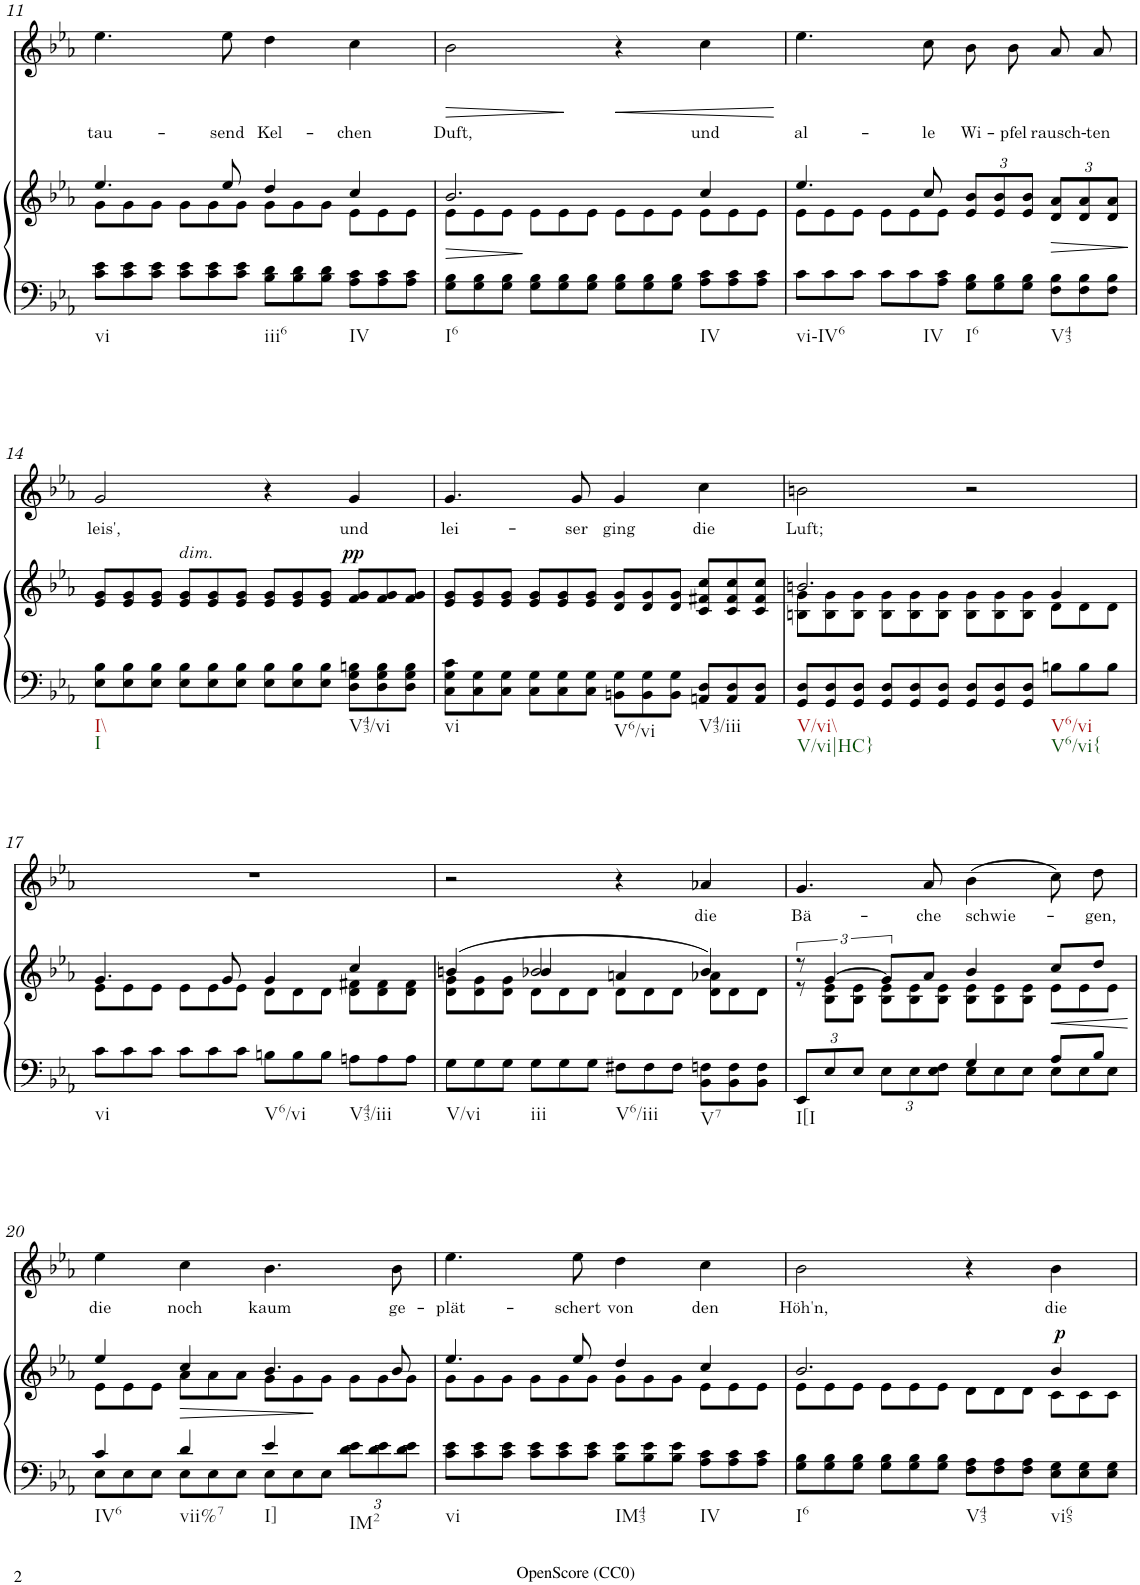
**kern	**kern	**dynam	**kern	**text	**dynam
*part2	*part2	*part2	*part1	*part1	*part1
*staff3	*staff2	*staff2/3	*staff1	*staff1	*staff1
*I"Piano	*	*	*I"Voice	*	*
*I'Pno	*	*	*	*	*
!!LO:PB:g=z
*clefF4	*clefG2	*	*clefG2	*	*
*k[b-e-a-]	*k[b-e-a-]	*	*k[b-e-a-]	*	*
*M4/4	*M4/4	*	*M4/4	*	*
*met(c)	*met(c)	*	*met(c)	*	*
=11	=11	=11	=11	=11	=11
*	*^	*	*	*	*
*Xbrackettup	*	*Xbrackettup	*	*	*	*
!LO:TX:b:t=vi	!	!	!	!	!	!
!	!	!	!	!	!LO:LY:b	!
12c\ 12e-\L	4.ee-/	12g\L	.	4.ee-\	tau-	.
12c\ 12e-\	.	12g\	.	.	.	.
12c\ 12e-\J	.	12g\J	.	.	.	.
12c\ 12e-\L	.	12g\L	.	.	.	.
12c\ 12e-\	.	12g\	.	.	.	.
!	!	!	!	!	!LO:LY:b	!
.	8ee-/	.	.	8ee-\	-send	.
12c\ 12e-\J	.	12g\J	.	.	.	.
!LO:TX:b:t=iii6	!	!	!	!	!	!
!	!	!	!	!	!LO:LY:b	!
12B-\ 12d\L	4dd/	12g\L	.	4dd\	Kel-	.
12B-\ 12d\	.	12g\	.	.	.	.
12B-\ 12d\J	.	12g\J	.	.	.	.
!LO:TX:b:t=IV	!	!	!	!	!	!
!	!	!	!	!	!LO:LY:b	!
12A-\ 12c\L	4cc/	12e-\L	.	4cc\	-chen	.
12A-\ 12c\	.	12e-\	.	.	.	.
12A-\ 12c\J	.	12e-\J	.	.	.	.
=12	=12	=12	=12	=12	=12	=12
!LO:TX:b:t=I6	!	!	!	!	!	!
!	!	!	!LO:HP:b	!	!LO:LY:b	!LO:HP:b
12G\ 12B-\L	2.b-/	12e-\L	>	2b-\	Duft,	>
12G\ 12B-\	.	12e-\	.	.	.	.
12G\ 12B-\J	.	12e-\J	.	.	.	.
12G\ 12B-\L	.	12e-\L	]	.	.	.
12G\ 12B-\	.	12e-\	.	.	.	.
12G\ 12B-\J	.	12e-\J	.	.	.	.
!	!	!	!	!	!	!LO:HP:n=1:b
12G\ 12B-\L	.	12e-\L	.	4r	.	] <
12G\ 12B-\	.	12e-\	.	.	.	.
12G\ 12B-\J	.	12e-\J	.	.	.	.
!LO:TX:b:t=IV	!	!	!	!	!	!
!	!	!	!	!	!LO:LY:b	!
12A-\ 12c\L	4cc/	12e-\L	.	4cc\	und	.
12A-\ 12c\	.	12e-\	.	.	.	.
12A-\ 12c\J	.	12e-\J	.	.	.	.
*	*v	*v	*	*	*	*
.	.	.	.	.	[
=13	=13	=13	=13	=13	=13
*	*^	*	*	*	*
!LO:TX:b:t=vi-IV6	!	!	!	!	!	!
!	!	!	!	!	!LO:LY:b	!
12c\L	4.ee-/	12e-\L	.	4.ee-\	al-	.
12c\	.	12e-\	.	.	.	.
12c\J	.	12e-\J	.	.	.	.
12c\L	.	12e-\L	.	.	.	.
!LO:TX:b:t=IV	!	!	!	!	!	!
12c\	.	12e-\	.	.	.	.
!	!	!	!	!	!LO:LY:b	!
.	8cc/	.	.	8cc\	-le	.
12A-\ 12c\J	.	12e-\J	.	.	.	.
!LO:TX:b:t=I6	!	!	!	!	!	!
!	!	!	!	!	!LO:LY:b	!
12G\ 12B-\L	12e-/ 12b-/L	2ryy	.	8b-\L	Wi-	.
12G\ 12B-\	12e-/ 12b-/	.	.	.	.	.
!	!	!	!	!	!LO:LY:b	!
.	.	.	.	8b-\J	-pfel	.
12G\ 12B-\J	12e-/ 12b-/J	.	.	.	.	.
!LO:TX:b:t=V43	!	!	!	!	!	!
!	!	!	!LO:HP:b	!	!LO:LY:b	!
12F\ 12B-\L	12d/ 12a-/L	.	>	8a-/L	rausch-	.
12F\ 12B-\	12d/ 12a-/	.	.	.	.	.
!	!	!	!	!	!LO:LY:b	!
.	.	.	.	8a-/J	-ten	.
12F\ 12B-\J	12d/ 12a-/J	.	.	.	.	.
*	*v	*v	*	*	*	*
.	.	]	.	.	.
!!LO:LB:g=z
=14	=14	=14	=14	=14	=14
!LO:TX:b:t=I\\	!	!	!	!	!
!LO:TX:b:t=I	!	!	!	!	!
!	!	!	!	!LO:LY:b	!
12E-\ 12B-\L	12e-/ 12g/L	.	2g/	leis',	.
12E-\ 12B-\	12e-/ 12g/	.	.	.	.
12E-\ 12B-\J	12e-/ 12g/J	.	.	.	.
!	!LO:TX:a:i:t=dim.	!	!	!	!
12E-\ 12B-\L	12e-/ 12g/L	.	.	.	.
12E-\ 12B-\	12e-/ 12g/	.	.	.	.
12E-\ 12B-\J	12e-/ 12g/J	.	.	.	.
12E-\ 12B-\L	12e-/ 12g/L	.	4r	.	.
12E-\ 12B-\	12e-/ 12g/	.	.	.	.
12E-\ 12B-\J	12e-/ 12g/J	.	.	.	.
!LO:TX:b:t=V43/vi	!	!	!	!	!
!	!	!LO:DY:a	!	!LO:LY:b	!
12D\ 12G\ 12Bn\L	12f/ 12g/L	pp	4g/	und	.
12D\ 12G\ 12B\	12f/ 12g/	.	.	.	.
12D\ 12G\ 12B\J	12f/ 12g/J	.	.	.	.
=15	=15	=15	=15	=15	=15
!LO:TX:b:t=vi	!	!	!	!	!
!	!	!	!	!LO:LY:b	!
12C\ 12G\ 12c\L	12e-/ 12g/L	.	4.g/	lei-	.
12C\ 12G\	12e-/ 12g/	.	.	.	.
12C\ 12G\J	12e-/ 12g/J	.	.	.	.
12C\ 12G\L	12e-/ 12g/L	.	.	.	.
12C\ 12G\	12e-/ 12g/	.	.	.	.
!	!	!	!	!LO:LY:b	!
.	.	.	8g/	-ser	.
12C\ 12G\J	12e-/ 12g/J	.	.	.	.
!LO:TX:b:t=V6/vi	!	!	!	!	!
!	!	!	!	!LO:LY:b	!
12BBn\ 12G\L	12d/ 12g/L	.	4g/	ging	.
12BB\ 12G\	12d/ 12g/	.	.	.	.
12BB\ 12G\J	12d/ 12g/J	.	.	.	.
!LO:TX:b:t=V43/iii	!	!	!	!	!
!	!	!	!	!LO:LY:b	!
12AAn/ 12D/L	12c/ 12f#X/ 12cc/L	.	4cc\	die	.
12AA/ 12D/	12c/ 12f#/ 12cc/	.	.	.	.
12AA/ 12D/J	12c/ 12f#/ 12cc/J	.	.	.	.
=16	=16	=16	=16	=16	=16
*	*^	*	*	*	*
!LO:TX:b:t=V/vi\\	!	!	!	!	!	!
!LO:TX:b:t=V/vi|HC}	!	!	!	!	!	!
!	!	!	!	!	!LO:LY:b	!
12GG/ 12D/L	2.bn/	12Bn\ 12g\L	.	2bn\	Luft;	.
12GG/ 12D/	.	12B\ 12g\	.	.	.	.
12GG/ 12D/J	.	12B\ 12g\J	.	.	.	.
12GG/ 12D/L	.	12B\ 12g\L	.	.	.	.
12GG/ 12D/	.	12B\ 12g\	.	.	.	.
12GG/ 12D/J	.	12B\ 12g\J	.	.	.	.
12GG/ 12D/L	.	12B\ 12g\L	.	2r	.	.
12GG/ 12D/	.	12B\ 12g\	.	.	.	.
12GG/ 12D/J	.	12B\ 12g\J	.	.	.	.
!LO:TX:b:t=V6/vi	!	!	!	!	!	!
!LO:TX:b:t=V6/vi{	!	!	!	!	!	!
12Bn\L	4g/	12d\L	.	.	.	.
12B\	.	12d\	.	.	.	.
12B\J	.	12d\J	.	.	.	.
!!LO:LB:g=z
=17	=17	=17	=17	=17	=17	=17
!LO:TX:b:t=vi	!	!	!	!	!	!
12c\L	4.g/	12e-\L	.	1r	.	.
12c\	.	12e-\	.	.	.	.
12c\J	.	12e-\J	.	.	.	.
12c\L	.	12e-\L	.	.	.	.
12c\	.	12e-\	.	.	.	.
.	8g/	.	.	.	.	.
12c\J	.	12e-\J	.	.	.	.
!LO:TX:b:t=V6/vi	!	!	!	!	!	!
12Bn\L	4g/	12d\L	.	.	.	.
12B\	.	12d\	.	.	.	.
12B\J	.	12d\J	.	.	.	.
!LO:TX:b:t=V43/iii	!	!	!	!	!	!
12An\L	4cc/	12d\ 12f#X\L	.	.	.	.
12A\	.	12d\ 12f#\	.	.	.	.
12A\J	.	12d\ 12f#\J	.	.	.	.
=18	=18	=18	=18	=18	=18	=18
*	*	*^	*	*	*	*
!LO:TX:b:t=V/vi	!	!	!	!	!	!	!
12G\L	(4bn/	12d\ 12g\L	4ryy	.	2r	.	.
12G\	.	12d\ 12g\	.	.	.	.	.
12G\J	.	12d\ 12g\J	.	.	.	.	.
!LO:TX:b:t=iii	!	!	!	!	!	!	!
12G\L	4b-X/	12d\L	2b-/	.	.	.	.
12G\	.	12d\	.	.	.	.	.
12G\J	.	12d\J	.	.	.	.	.
!LO:TX:b:t=V6/iii	!	!	!	!	!	!	!
12F#X\L	4an/	12d\L	.	.	4r	.	.
12F#\	.	12d\	.	.	.	.	.
12F#\J	.	12d\J	.	.	.	.	.
!LO:TX:b:t=V7	!	!	!	!	!	!	!
!	!	!	!	!	!	!LO:LY:b	!
12BB-\ 12Fn\L	4b-/)	12d\ 12a-X\L	4ryy	.	4a-X/	die	.
12BB-\ 12F\	.	12d\	.	.	.	.	.
12BB-\ 12F\J	.	12d\J	.	.	.	.	.
*	*v	*v	*v	*	*	*	*
=19	=19	=19	=19	=19	=19
*^	*	*	*	*	*
*	*	*brackettup	*	*	*	*
*	*	*^	*	*	*	*
!LO:TX:b:t=I[I	!	!	!	!	!	!	!
!	!	!	!	!	!	!LO:LY:b	!
12EE-/L	2ryy	12r	12r	.	4.g/	Bä-	.
12E-/	.	[6g/	12B-\ 12e-\L	.	.	.	.
12E-/J	.	.	12B-\ 12e-\J	.	.	.	.
*	*	*	*Xbrackettup	*	*	*	*
12E-\L	.	8g/L]	12B-\ 12e-\L	.	.	.	.
12E-\	.	.	12B-\ 12e-\	.	.	.	.
!	!	!	!	!	!	!LO:LY:b	!
.	.	8a-/J	.	.	8a-/	-che	.
12E-\ 12F\J	.	.	12B-\ 12e-\J	.	.	.	.
!	!	!	!	!	!	!LO:LY:b	!
4G/	12E-\L	4b-/	12B-\ 12e-\L	.	(4b-\	schwie-	.
.	12E-\	.	12B-\ 12e-\	.	.	.	.
.	12E-\J	.	12B-\ 12e-\J	.	.	.	.
!	!	!	!	!LO:HP:b	!	!	!
8A-/L	12E-\L	8cc/L	12e-\L	<	8cc\L)	.	.
.	12E-\	.	12e-\	.	.	.	.
!	!	!	!	!	!	!LO:LY:b	!
8B-/J	.	8dd/J	.	.	8dd\J	-gen,	.
.	12E-\J	.	12e-\J	.	.	.	.
*v	*v	*	*	*	*	*	*
*	*v	*v	*	*	*	*
.	.	[	.	.	.
!!LO:LB:g=z
=20	=20	=20	=20	=20	=20
*^	*^	*	*	*	*
!LO:TX:b:t=IV6	!	!	!	!	!	!	!
!	!	!	!	!	!	!LO:LY:b	!
4c/	12E-\L	4ee-/	12e-\L	.	4ee-\	die	.
.	12E-\	.	12e-\	.	.	.	.
.	12E-\J	.	12e-\J	.	.	.	.
!LO:TX:b:t=vii%7	!	!	!	!	!	!	!
!	!	!	!	!LO:HP:b	!	!LO:LY:b	!
4d/	12E-\L	4cc/	12a-\L	>	4cc\	noch	.
.	12E-\	.	12a-\	.	.	.	.
.	12E-\J	.	12a-\J	.	.	.	.
!LO:TX:b:t=I]	!	!	!	!	!	!	!
!	!	!	!	!	!	!LO:LY:b	!
4e-/	12E-\L	4.b-/	12g\L	.	4.b-\	kaum	.
.	12E-\	.	12g\	.	.	.	.
.	12E-\J	.	12g\J	]	.	.	.
!LO:TX:b:t=IM2	!	!	!	!	!	!	!
12d\ 12e-\L	4ryy	.	12g\L	.	.	.	.
12d\ 12e-\	.	.	12g\	.	.	.	.
!	!	!	!	!	!	!LO:LY:b	!
.	.	8b-/	.	.	8b-\	ge-	.
12d\ 12e-\J	.	.	12g\J	.	.	.	.
*v	*v	*	*	*	*	*	*
=21	=21	=21	=21	=21	=21	=21
!LO:TX:b:t=vi	!	!	!	!	!	!
!	!	!	!	!	!LO:LY:b	!
12c\ 12e-\L	4.ee-/	12g\L	.	4.ee-\	-plät-	.
12c\ 12e-\	.	12g\	.	.	.	.
12c\ 12e-\J	.	12g\J	.	.	.	.
12c\ 12e-\L	.	12g\L	.	.	.	.
12c\ 12e-\	.	12g\	.	.	.	.
!	!	!	!	!	!LO:LY:b	!
.	8ee-/	.	.	8ee-\	-schert	.
12c\ 12e-\J	.	12g\J	.	.	.	.
!LO:TX:b:t=IM43	!	!	!	!	!	!
!	!	!	!	!	!LO:LY:b	!
12B-\ 12e-\L	4dd/	12g\L	.	4dd\	von	.
12B-\ 12e-\	.	12g\	.	.	.	.
12B-\ 12e-\J	.	12g\J	.	.	.	.
!LO:TX:b:t=IV	!	!	!	!	!	!
!	!	!	!	!	!LO:LY:b	!
12A-\ 12c\L	4cc/	12e-\L	.	4cc\	den	.
12A-\ 12c\	.	12e-\	.	.	.	.
12A-\ 12c\J	.	12e-\J	.	.	.	.
=22	=22	=22	=22	=22	=22	=22
!LO:TX:b:t=I6	!	!	!	!	!	!
!	!	!	!	!	!LO:LY:b	!
12G\ 12B-\L	2.b-/	12e-\L	.	2b-\	Höh'n,	.
12G\ 12B-\	.	12e-\	.	.	.	.
12G\ 12B-\J	.	12e-\J	.	.	.	.
12G\ 12B-\L	.	12e-\L	.	.	.	.
12G\ 12B-\	.	12e-\	.	.	.	.
12G\ 12B-\J	.	12e-\J	.	.	.	.
!LO:TX:b:t=V43	!	!	!	!	!	!
12F\ 12A-\L	.	12d\L	.	4r	.	.
12F\ 12A-\	.	12d\	.	.	.	.
12F\ 12A-\J	.	12d\J	.	.	.	.
!LO:TX:b:t=vi65	!	!	!	!	!	!
!	!	!	!LO:DY:a	!	!LO:LY:b	!
12E-\ 12G\L	4b-/	12c\L	p	4b-\	die	.
12E-\ 12G\	.	12c\	.	.	.	.
12E-\ 12G\J	.	12c\J	.	.	.	.
*	*v	*v	*	*	*	*
=	=	=	=	=	=
*-	*-	*-	*-	*-	*-
